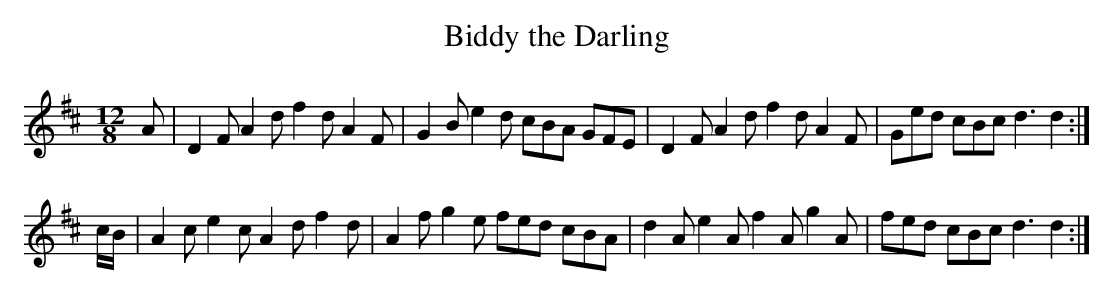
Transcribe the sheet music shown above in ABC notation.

X:1
T:Biddy the Darling
M:12/8
L:1/8
K:Dmaj
A | D2F A2d f2d A2F | G2B e2d cBA GFE | D2F A2d f2d A2F | Ged cBc d3 d2 :|
c/B/ | A2c e2c A2d f2d | A2f g2e fed cBA | d2A e2A f2A g2A | fed cBc d3 d2 :|
